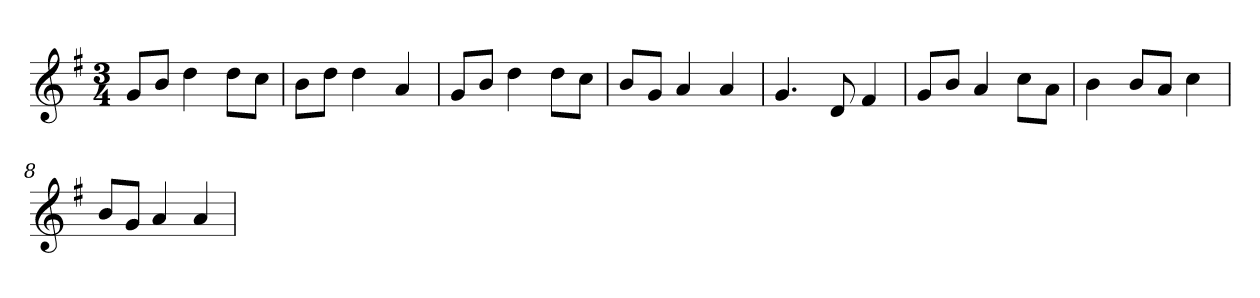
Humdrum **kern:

**kern
*part1
*staff1
*clefG2
*k[f#]
*G:
*M3/4
=1
8g/L
8b/J
4dd\
8dd\L
8cc\J
=2
8b\L
8dd\J
4dd\
4a/
=3
8g/L
8b/J
4dd\
8dd\L
8cc\J
=4
8b/L
8g/J
4a/
4a/
=5
4.g/
8d/
4f#/
=6
8g/L
8b/J
4a/
8cc\L
8a\J
=7
4b\
8b/L
8a/J
4cc\
=8
8b/L
8g/J
4a/
4a/
=
*-
